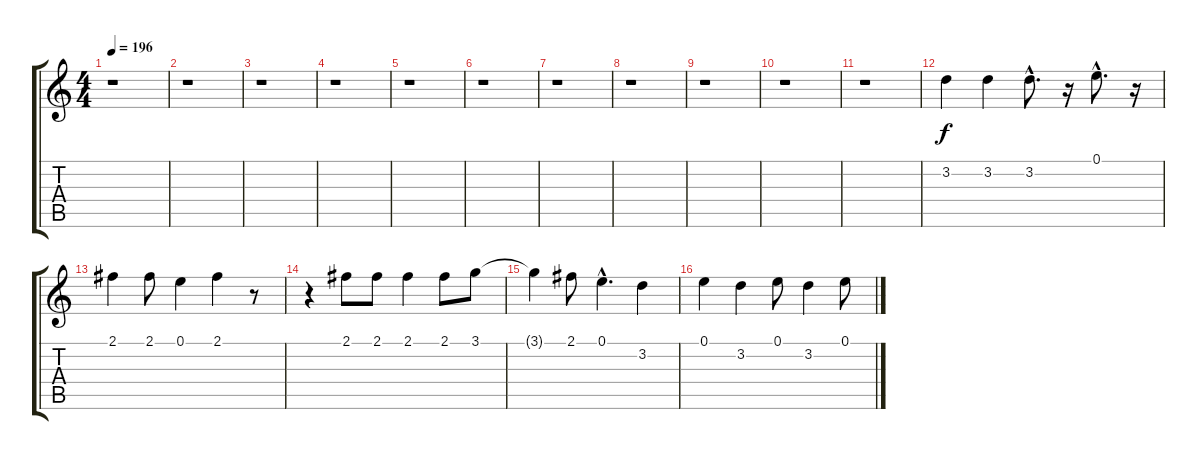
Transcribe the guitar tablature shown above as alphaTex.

\track "" {instrument acousticguitarsteel}
\staff {score tabs}
\tuning (E4 B3 G3 D3 A2 E2) {hide}
\ts (4 4)
\tempo 196
\clef g2
\ks c
r.1{dy f} |
r.1 |
r.1 |
r.1 |
r.1 |
r.1 |
r.1 |
r.1 |
r.1 |
r.1 |
r.1 |
3.2.4 3.2.4 3.2{hac}.8{d} r.16 0.1{hac}.8{d} r.16 |
2.1.4 2.1.8 0.1.4 2.1.4 r.8 |
r.4 2.1.8 2.1.8 2.1.4 2.1.8 3.1.8 |
3.1{t}.4 2.1.8 0.1{hac}.4{d} 3.2.4 |
0.1.4 3.2.4 0.1.8 3.2.4 0.1.8
